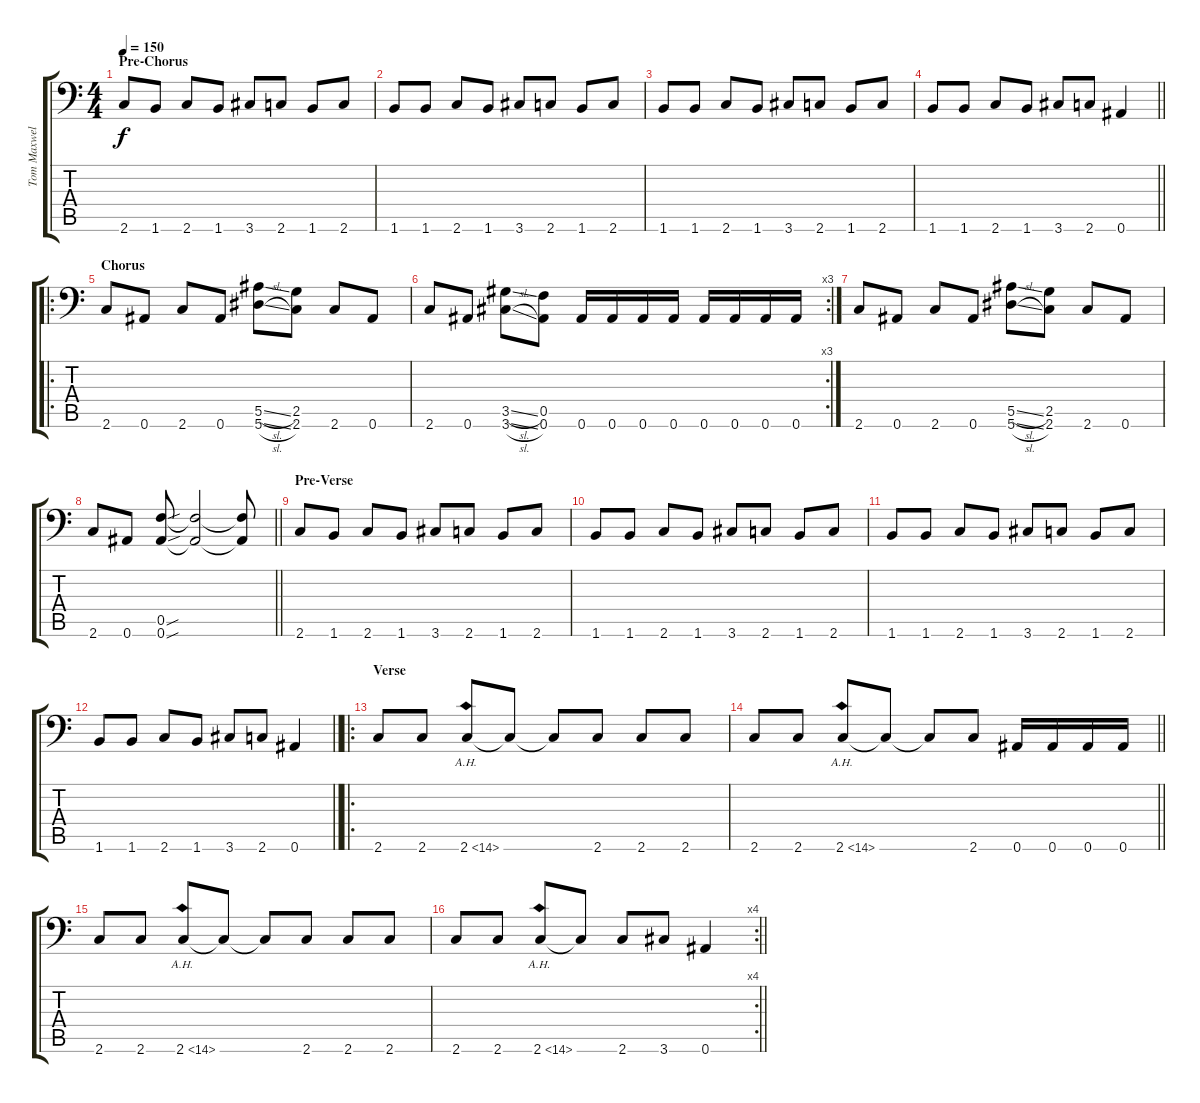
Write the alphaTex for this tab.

\track ("Tom Maxwell" "Tom Maxwel") {instrument distortionguitar}
\staff {score tabs}
\tuning (C4 G3 Eb3 Bb2 F2 Bb1) {hide}
\ts (4 4)
\section ("" "Pre-Chorus")
\tempo 150
\clef f4
\ks c
2.6.8{dy f} 1.6.8 2.6.8 1.6.8 3.6.8 2.6.8 1.6.8 2.6.8 |
1.6.8 1.6.8 2.6.8 1.6.8 3.6.8 2.6.8 1.6.8 2.6.8 |
1.6.8 1.6.8 2.6.8 1.6.8 3.6.8 2.6.8 1.6.8 2.6.8 |
\barLineRight lightlight
1.6.8 1.6.8 2.6.8 1.6.8 3.6.8 2.6.8 0.6.4 |
\ro
\section ("" "Chorus")
2.6.8 0.6.8 2.6.8 0.6.8 (5.5{sl} 5.6{sl}).8 (2.5 2.6).8 2.6.8 0.6.8 |
\rc 3
2.6.8 0.6.8 (3.5{sl} 3.6{sl}).8 (0.5 0.6).8 0.6.16 0.6.16 0.6.16 0.6.16 0.6.16 0.6.16 0.6.16 0.6.16 |
2.6.8 0.6.8 2.6.8 0.6.8 (5.5{sl} 5.6{sl}).8 (2.5 2.6).8 2.6.8 0.6.8 |
\barLineRight lightlight
2.6.8 0.6.8 (0.5{sou} 0.6{sou}).8 (0.5{t} 0.6{t}).2 (0.5{t} 0.6{t}).8 |
\section ("" "Pre-Verse")
2.6.8 1.6.8 2.6.8 1.6.8 3.6.8 2.6.8 1.6.8 2.6.8 |
1.6.8 1.6.8 2.6.8 1.6.8 3.6.8 2.6.8 1.6.8 2.6.8 |
1.6.8 1.6.8 2.6.8 1.6.8 3.6.8 2.6.8 1.6.8 2.6.8 |
\barLineRight lightlight
1.6.8 1.6.8 2.6.8 1.6.8 3.6.8 2.6.8 0.6.4 |
\ro
\section ("" "Verse")
2.6.8 2.6.8 2.6{ah 12}.8 2.6{t}.8 2.6{t}.8 2.6.8 2.6.8 2.6.8 |
\barLineRight lightlight
2.6.8 2.6.8 2.6{ah 12}.8 2.6{t}.8 2.6{t}.8 2.6.8 0.6.16 0.6.16 0.6.16 0.6.16 |
2.6.8 2.6.8 2.6{ah 12}.8 2.6{t}.8 2.6{t}.8 2.6.8 2.6.8 2.6.8 |
\rc 4
\barLineRight lightlight
2.6.8 2.6.8 2.6{ah 12}.8 2.6{t}.8 2.6.8 3.6.8 0.6.4
